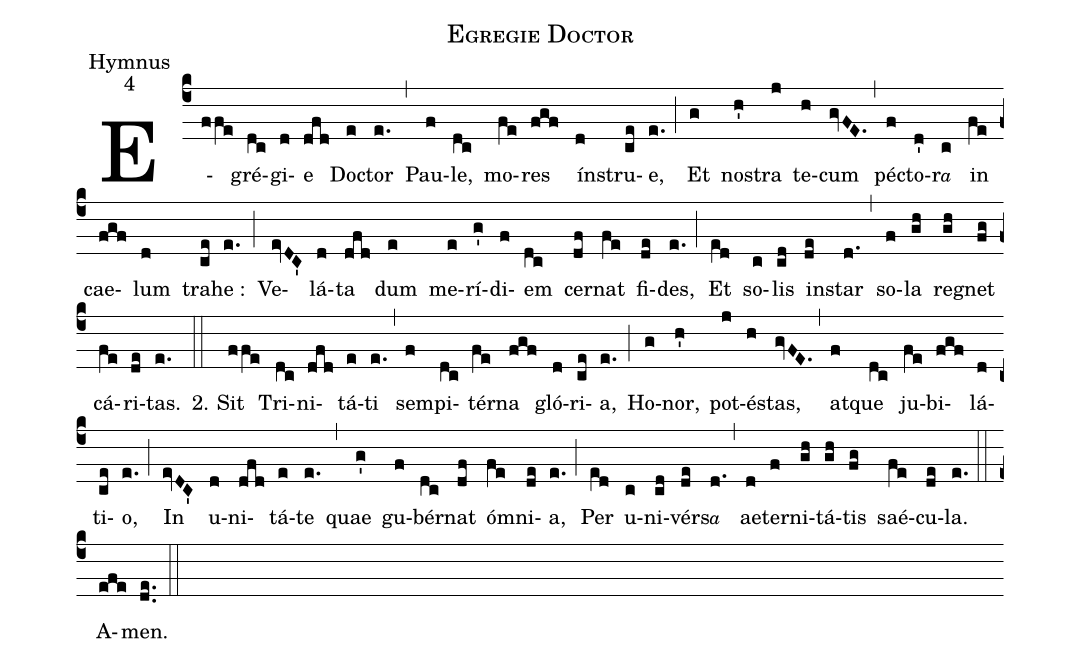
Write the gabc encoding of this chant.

name:Egregie Doctor;
office-part:Hymnus;
mode:4;
%%
(c4) E(ffe)gré(dc)gi(d)e(dfd) Do(e)ctor(e.) (,) Pau(f)le,(dc) mo(fe)res(fgf) ín(d)stru(ce)e,(e.) (;) Et(g) no(h')stra(j) te(h)cum(gvFE.) (,) pé(f)cto(d')r{<e>a</e>}(c) in(fe) cae(fgf)lum(d) tra(ce)he :(e.) (;) Ve(evDC')lá(d)ta(dfd) dum(e) me(e)rí(g')di(f)em(dc) cer(df)nat(fe) fi(de)des,(e.) (;) Et(e[ll:1]d) so(c)lis(cd) in(de)star(d.) (,) so(f)la(gh) re(gh)gnet(fg) cá(fe)ri(de)tas.(e.) (::)
2. Sit(ffe) Tri(dc)ni(dfd)tá(e)ti(e.) (,) sem(f)pi(dc)tér(fe)na(fgf) gló(d)ri(ce)a,(e.) (;) Ho(g)nor,(h') pot(j)é(h)stas,(gvFE.) (,) at(f)que(dc) ju(fe)bi(fgf)lá(d)ti(ce)o,(e.) (;) In(evDC') u(d)ni(dfd)tá(e)te(e.) (,) quae(g') gu(f)bér(dc)nat(df) ó(fe)mni(de)a,(e.) (;) Per(e[ll:1]d) u(c)ni(cd)vér(de)s{<e>a</e>}(d.) (,) ae(d)ter(f)ni(gh)tá(gh)tis(fg) saé(fe)cu(de)la.(e.) (::)
A(efe)men.(de..) (::)
